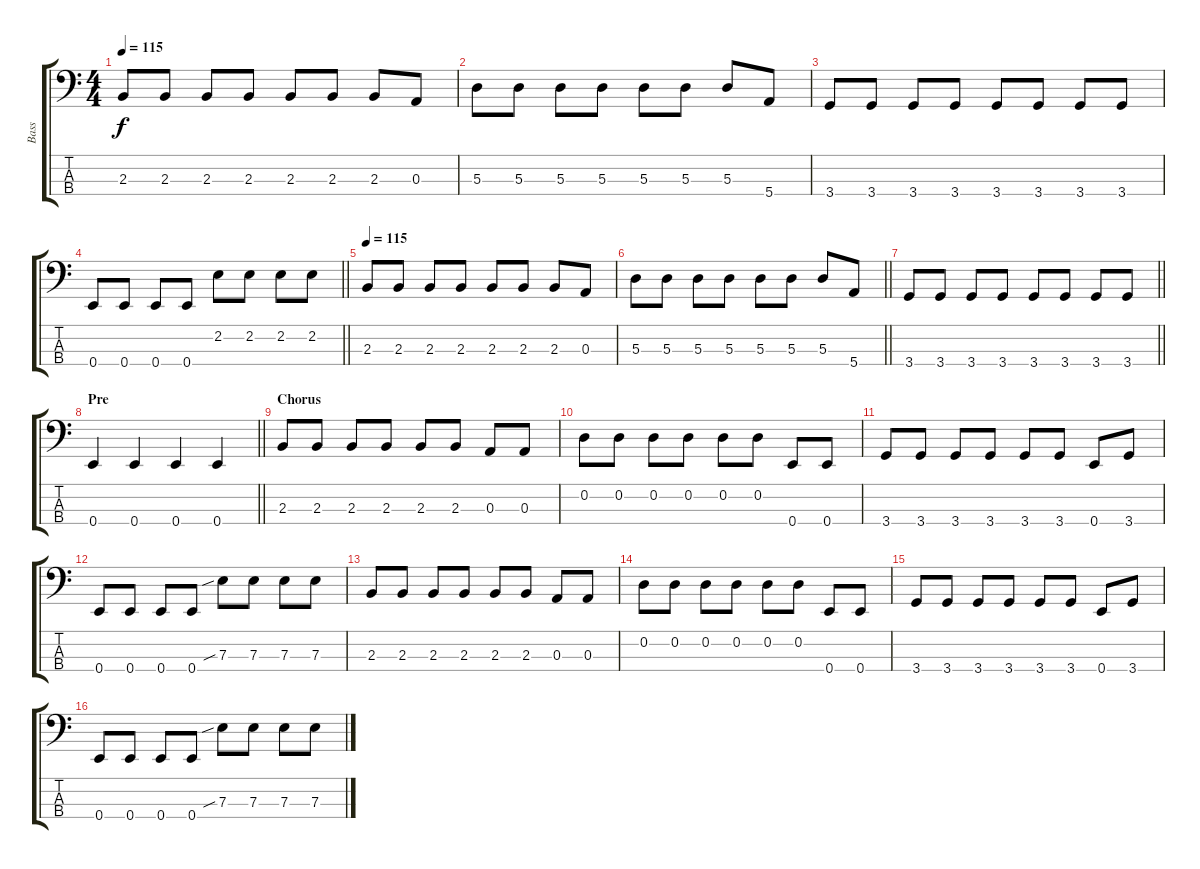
\track ("Bass" "Bass") {instrument electricbassfinger}
\staff {score tabs}
\tuning (G2 D2 A1 E1) {hide}
\ts (4 4)
\tempo 115
\clef f4
\ks c
2.3.8{dy f} 2.3.8 2.3.8 2.3.8 2.3.8 2.3.8 2.3.8 0.3.8 |
5.3.8 5.3.8 5.3.8 5.3.8 5.3.8 5.3.8 5.3.8 5.4.8 |
3.4.8 3.4.8 3.4.8 3.4.8 3.4.8 3.4.8 3.4.8 3.4.8 |
\barLineRight lightlight
0.4.8 0.4.8 0.4.8 0.4.8 2.2.8 2.2.8 2.2.8 2.2.8 |
\tempo 115
2.3.8 2.3.8 2.3.8 2.3.8 2.3.8 2.3.8 2.3.8 0.3.8 |
\barLineRight lightlight
5.3.8 5.3.8 5.3.8 5.3.8 5.3.8 5.3.8 5.3.8 5.4.8 |
\barLineRight lightlight
3.4.8 3.4.8 3.4.8 3.4.8 3.4.8 3.4.8 3.4.8 3.4.8 |
\section ("" "Pre")
\barLineRight lightlight
0.4.4 0.4.4 0.4.4 0.4.4 |
\section ("" "Chorus")
2.3.8 2.3.8 2.3.8 2.3.8 2.3.8 2.3.8 0.3.8 0.3.8 |
0.2.8 0.2.8 0.2.8 0.2.8 0.2.8 0.2.8 0.4.8 0.4.8 |
3.4.8 3.4.8 3.4.8 3.4.8 3.4.8 3.4.8 0.4.8 3.4.8 |
0.4.8 0.4.8 0.4.8 0.4.8 7.3{sib}.8 7.3.8 7.3.8 7.3.8 |
2.3.8 2.3.8 2.3.8 2.3.8 2.3.8 2.3.8 0.3.8 0.3.8 |
0.2.8 0.2.8 0.2.8 0.2.8 0.2.8 0.2.8 0.4.8 0.4.8 |
3.4.8 3.4.8 3.4.8 3.4.8 3.4.8 3.4.8 0.4.8 3.4.8 |
0.4.8 0.4.8 0.4.8 0.4.8 7.3{sib}.8 7.3.8 7.3.8 7.3.8
